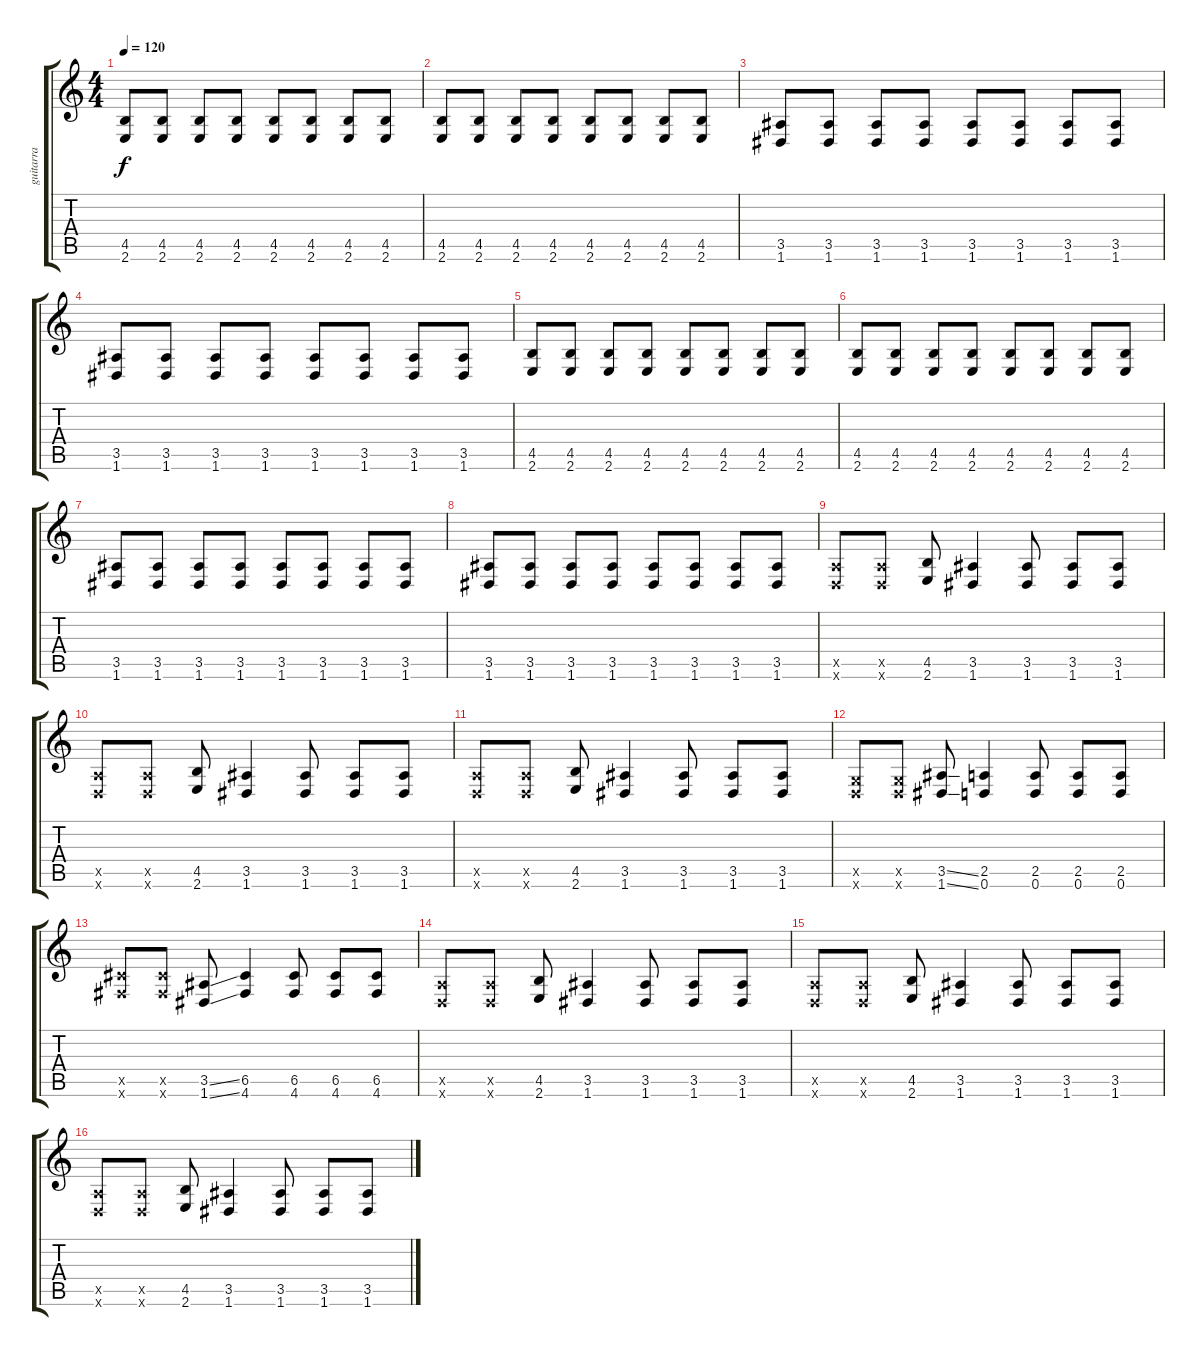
\track ("guitarra" "guitarra") {instrument distortionguitar}
\staff {score tabs}
\tuning (D4 A3 F3 C3 G2 D2) {hide}
\ts (4 4)
\tempo 120
\clef g2
\ks c
(4.5 2.6).8{dy f} (4.5 2.6).8 (4.5 2.6).8 (4.5 2.6).8 (4.5 2.6).8 (4.5 2.6).8 (4.5 2.6).8 (4.5 2.6).8 |
(4.5 2.6).8 (4.5 2.6).8 (4.5 2.6).8 (4.5 2.6).8 (4.5 2.6).8 (4.5 2.6).8 (4.5 2.6).8 (4.5 2.6).8 |
(3.5 1.6).8 (3.5 1.6).8 (3.5 1.6).8 (3.5 1.6).8 (3.5 1.6).8 (3.5 1.6).8 (3.5 1.6).8 (3.5 1.6).8 |
(3.5 1.6).8 (3.5 1.6).8 (3.5 1.6).8 (3.5 1.6).8 (3.5 1.6).8 (3.5 1.6).8 (3.5 1.6).8 (3.5 1.6).8 |
(4.5 2.6).8 (4.5 2.6).8 (4.5 2.6).8 (4.5 2.6).8 (4.5 2.6).8 (4.5 2.6).8 (4.5 2.6).8 (4.5 2.6).8 |
(4.5 2.6).8 (4.5 2.6).8 (4.5 2.6).8 (4.5 2.6).8 (4.5 2.6).8 (4.5 2.6).8 (4.5 2.6).8 (4.5 2.6).8 |
(3.5 1.6).8 (3.5 1.6).8 (3.5 1.6).8 (3.5 1.6).8 (3.5 1.6).8 (3.5 1.6).8 (3.5 1.6).8 (3.5 1.6).8 |
(3.5 1.6).8 (3.5 1.6).8 (3.5 1.6).8 (3.5 1.6).8 (3.5 1.6).8 (3.5 1.6).8 (3.5 1.6).8 (3.5 1.6).8 |
(2.5{x} 0.6{x}).8 (2.5{x} 0.6{x}).8 (4.5 2.6).8 (3.5 1.6).4 (3.5 1.6).8 (3.5 1.6).8 (3.5 1.6).8 |
(2.5{x} 0.6{x}).8 (2.5{x} 0.6{x}).8 (4.5 2.6).8 (3.5 1.6).4 (3.5 1.6).8 (3.5 1.6).8 (3.5 1.6).8 |
(2.5{x} 0.6{x}).8 (2.5{x} 0.6{x}).8 (4.5 2.6).8 (3.5 1.6).4 (3.5 1.6).8 (3.5 1.6).8 (3.5 1.6).8 |
(0.5{x} 0.6{x}).8 (0.5{x} 0.6{x}).8 (3.5{ss} 1.6{ss}).8 (2.5 0.6).4 (2.5 0.6).8 (2.5 0.6).8 (2.5 0.6).8 |
(6.5{x} 4.6{x}).8 (6.5{x} 4.6{x}).8 (3.5{ss} 1.6{ss}).8 (6.5 4.6).4 (6.5 4.6).8 (6.5 4.6).8 (6.5 4.6).8 |
(2.5{x} 0.6{x}).8 (2.5{x} 0.6{x}).8 (4.5 2.6).8 (3.5 1.6).4 (3.5 1.6).8 (3.5 1.6).8 (3.5 1.6).8 |
(2.5{x} 0.6{x}).8 (2.5{x} 0.6{x}).8 (4.5 2.6).8 (3.5 1.6).4 (3.5 1.6).8 (3.5 1.6).8 (3.5 1.6).8 |
(2.5{x} 0.6{x}).8 (2.5{x} 0.6{x}).8 (4.5 2.6).8 (3.5 1.6).4 (3.5 1.6).8 (3.5 1.6).8 (3.5 1.6).8
